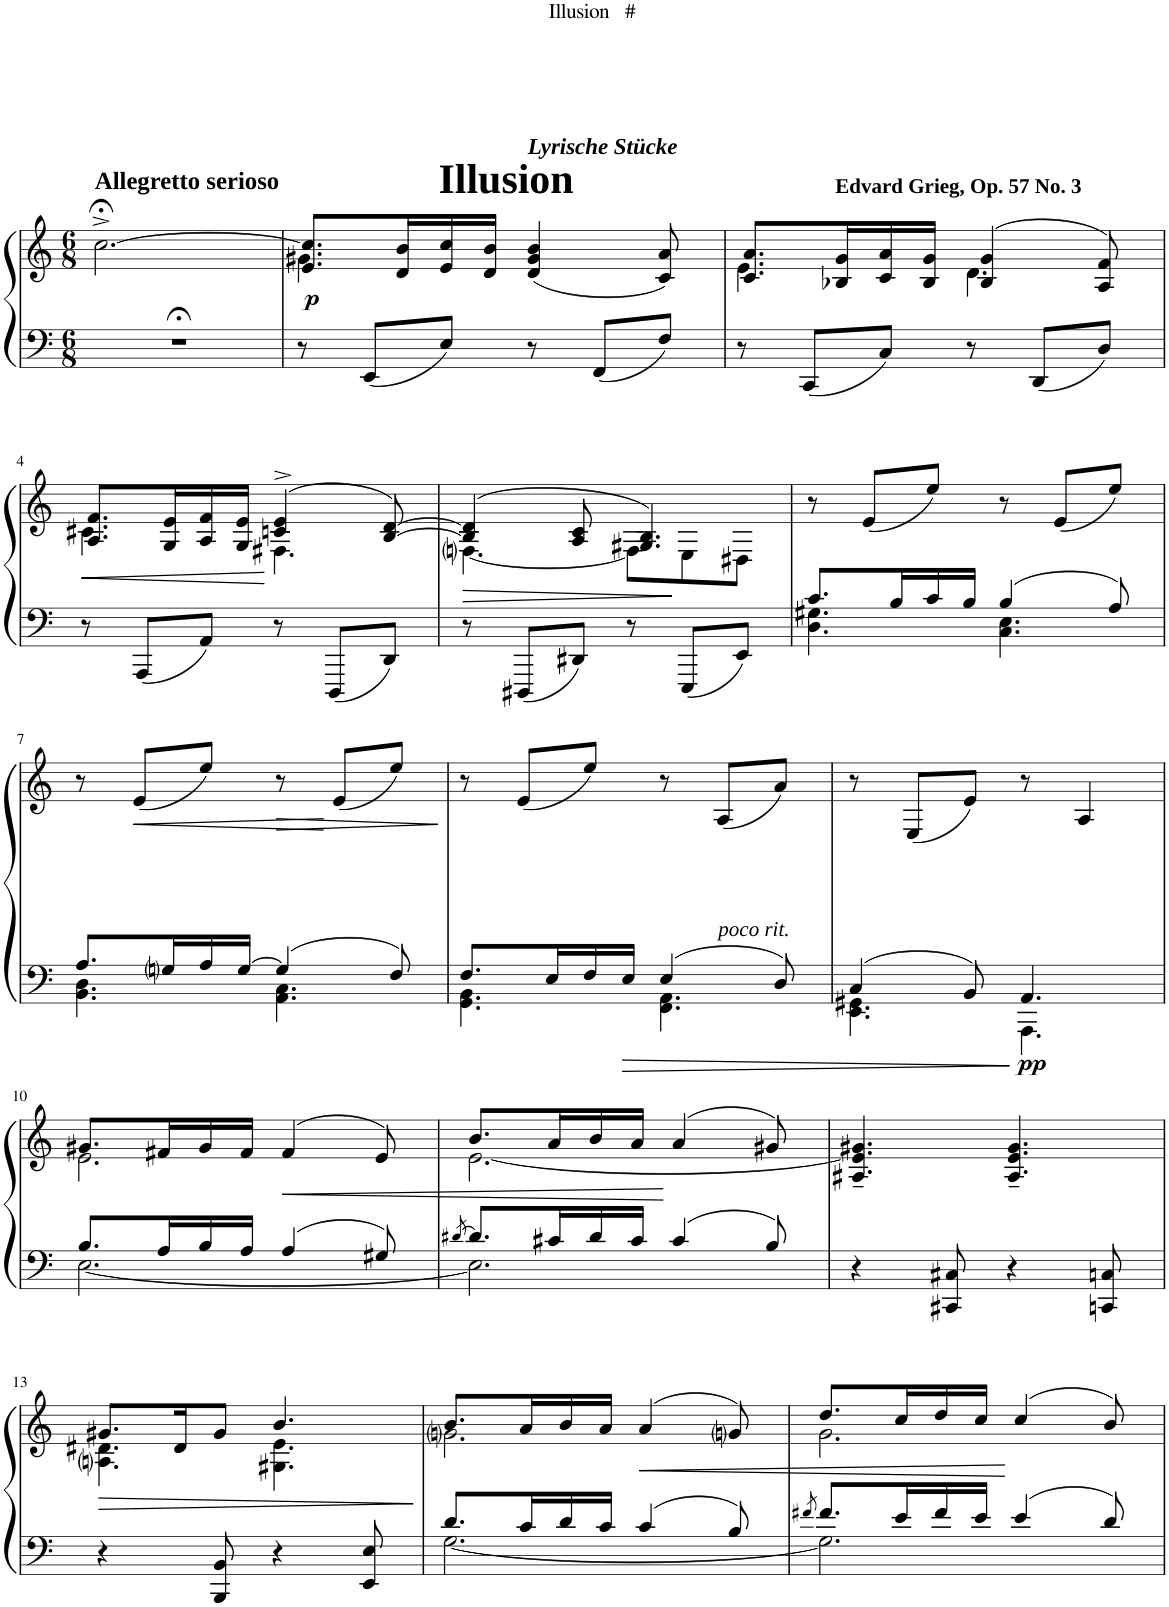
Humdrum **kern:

**kern	**kern	**dynam
*part1	*part1	*part1
*staff2	*staff1	*staff1/2
*I"Midi_1	*	*
*clefF4	*clefG2	*
*k[]	*k[]	*
*M6/8	*M6/8	*
=1	=1	=1
*	*^	*
!	!LO:TX:a:B:t=Allegretto serioso	!	!
2.r;<	[2.cc;<^\	2ryy	.
.	.	4ryy	.
=2	=2	=2	=2
!	!	!	!LO:DY:b
8r	8.e/ 8.cc/]L	4.g#X\	p
8EE/L	.	.	.
.	16d/ 16b/L	.	.
!	!LO:TX:a:B:t=Illusion	!	!
8E/J	16e/ 16cc/	.	.
.	16d/ 16b/JJ	.	.
!	!LO:TX:a:Bi:t=Lyrische Stücke	!	!
8r	(4d/ 4g#/ 4b/	8ryy	.
8FF/L	.	4ryy	.
8F/J	8c/ 8a/)	.	.
=3	=3	=3	=3
8r	8.c/ 8.a/L	4.e\	.
8CC/L	.	.	.
!	!LO:TX:a:B:t=Edvard Grieg, Op. 57 No. 3	!	!
.	16B-X/ 16g/L	.	.
8C/J	16c/ 16a/	.	.
.	16B-/ 16g/JJ	.	.
8r	(4B-/ 4g/	4.d\	.
8DD/L	.	.	.
8D/J	8A/ 8f/)	.	.
!!LO:LB:g=z	!!
=4	=4	=4	=4
*^	*	*	*
!	!	!	!	!LO:HP:b
8r	2ryy	8.A/ 8.f/L	4.c#X\	<
8AAA/L	.	.	.	.
.	.	16G/ 16e/L	.	.
8AA/J	.	16A/ 16f/	.	.
.	.	16G/ 16e/JJ	.	.
8r	.	(4cn/^ 4e/^	4.F#X\	[
8DDD/L	4ryy	.	.	.
8DD/J	.	[8B/ [8d/)	.	.
=5	=5	=5	=5	=5
!	!	!	!	!LO:HP:b
8r	2ryy	(4B/] 4d/]	[4.Fni\	>
8DDD#X/L	.	.	.	.
8DD#X/J	.	8A/ 8c/	.	.
8r	.	4.G#X/ 4.B/)	8F\L]	.
8EEE/L	4ryy	.	8E\	]
8EE/J	.	.	8D#X\J	.
=6	=6	=6	=6	=6
8.c/L	4.D\ 4.G#X\	8r	2ryy	.
.	.	(8e/L	.	.
16B/L	.	.	.	.
16c/	.	8ee/J)	.	.
16B/JJ	.	.	.	.
4B/	4.C\ 4.E\	8r	.	.
.	.	(8e/L	4ryy	.
8A/	.	8ee/J)	.	.
*	*	*v	*v	*
!!LO:LB:g=z
=7	=7	=7	=7
8.A/L	4.BB\ 4.D\	8r	.
!	!	!	!LO:HP:b
.	.	(8e/L	<
16Gni/L	.	.	.
16A/	.	8ee/J)	.
[16G/JJ	.	.	.
!	!	!	!LO:HP:b
4G/]	4.AA\ 4.C\	8r	>
.	.	(8e/L	[
8F/	.	8ee/J)	.
*v	*v	*	*
.	.	]
=8	=8	=8
*^	*	*
8.F/L	4.GG\ 4.BB\	8r	.
.	.	(8e/L	.
16E/L	.	.	.
16F/	.	8ee/J)	.
16E/JJ	.	.	.
4E/	4.FF\ 4.AA\	8r	.
!	!	!LO:TX:b:i:t=poco rit.	!
.	.	(8A/L	.
8D/	.	8a/J)	.
=9	=9	=9	=9
4C/	4.EE\ 4.GG#X\	8r	.
.	.	(8E/L	.
8BB/	.	8e/J)	.
!	!	!	!LO:DY:b=2
4.AA/	4.AAA\	8r	pp
.	.	4A/	.
!!LO:LB:g=z
=10	=10	=10	=10
*	*	*^	*
8.B/L	[2.E\	8.g#X/L	2.e\	.
16A/L	.	16f#X/L	.	.
16B/	.	16g#/	.	.
16A/JJ	.	16f#/JJ	.	.
!	!	!	!	!LO:HP:b
4A/	.	(4f#/	.	<
8G#X/	.	8e/)	.	.
=11	=11	=11	=11	=11
[8qd#X/	.	.	.	.
8.d#/L]	2.E\]	8.b/L	[2.e\	.
16c#X/L	.	16a/L	.	.
16d#/	.	16b/	.	.
16c#/JJ	.	16a/JJ	.	.
4c#/	.	(4a/	.	[
8B/	.	8g#X/)	.	.
=12	=12	=12	=12	=12
4r	2ryy	4.A#X/~ 4.e/]~ 4.g#X/~	2ryy	.
8CC#X/ 8C#X/	.	.	.	.
4r	.	4.A#/~ 4.e/~ 4.g#/~	.	.
.	4ryy	.	4ryy	.
8CCn/ 8Cn/	.	.	.	.
!!LO:LB:g=z	!!
=13	=13	=13	=13	=13
!	!	!	!	!LO:HP:b
4r	2ryy	8.g#X/L	4.Ani\ 4.d#X\	>
.	.	16d#/K	.	.
8BBB/ 8BB/	.	8g#/J	.	.
4r	.	4.b/	4.G#X\ 4.e\	.
.	4ryy	.	.	.
8EE/ 8E/	.	.	.	.
*v	*v	*	*	*
*	*v	*v	*
.	.	]
=14	=14	=14
*^	*^	*
8.d/L	[2.G\	8.b/L	2.gni\	.
16c/L	.	16a/L	.	.
16d/	.	16b/	.	.
16c/JJ	.	16a/JJ	.	.
!	!	!	!	!LO:HP:b
4c/	.	(4a/	.	<
8B/	.	8gni/)	.	.
=15	=15	=15	=15	=15
8qf#X/	.	.	.	.
8.f#/L	2.G\]	8.dd/L	2.g\	.
16e/L	.	16cc/L	.	.
16f#/	.	16dd/	.	.
16e/JJ	.	16cc/JJ	.	.
4e/	.	(4cc/	.	[
8d/	.	8b/)	.	.
*v	*v	*	*	*
*	*v	*v	*
=	=	=
*-	*-	*-
